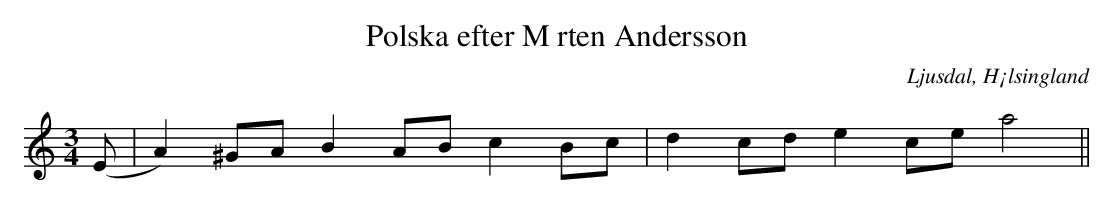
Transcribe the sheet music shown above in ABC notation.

X:1
T:Polska efter M rten Andersson
O:Ljusdal, H¡lsingland
M:3/4
L:1/8
K:Am
(E|A2)^GA B2AB c2Bc|d2cd e2ce a4||
|:||||
